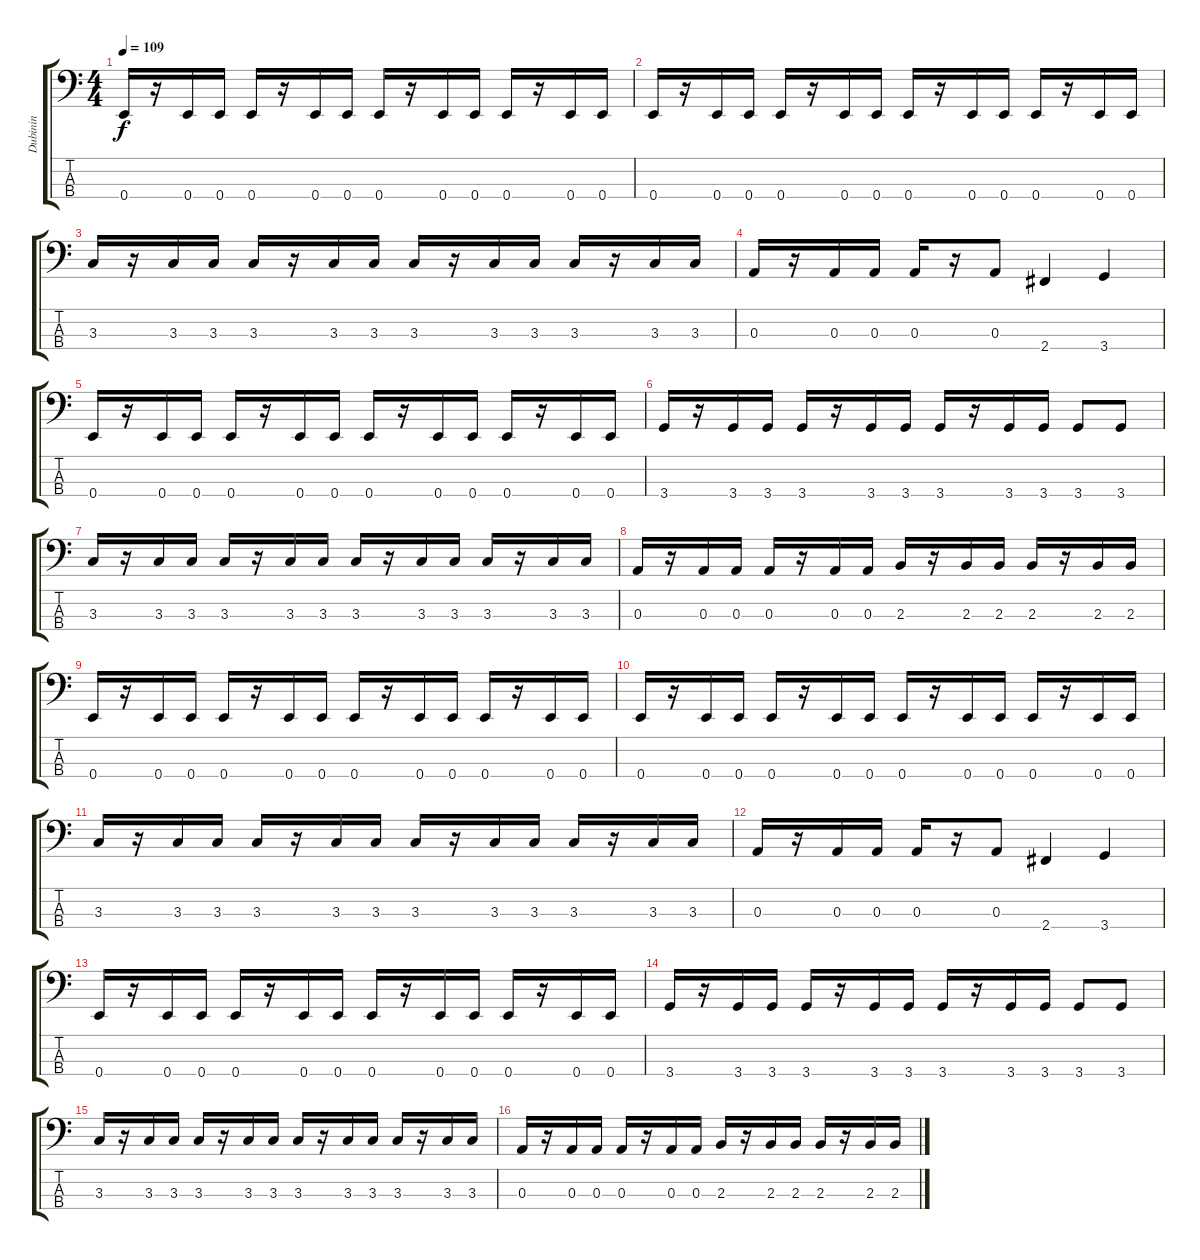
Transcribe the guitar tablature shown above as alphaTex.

\track ("Dubinin" "Dubinin") {instrument electricbassfinger}
\staff {score tabs}
\tuning (G2 D2 A1 E1) {hide}
\ts (4 4)
\tempo 109
\clef f4
\ks c
0.4.16{dy f} r.16 0.4.16 0.4.16 0.4.16 r.16 0.4.16 0.4.16 0.4.16 r.16 0.4.16 0.4.16 0.4.16 r.16 0.4.16 0.4.16 |
0.4.16 r.16 0.4.16 0.4.16 0.4.16 r.16 0.4.16 0.4.16 0.4.16 r.16 0.4.16 0.4.16 0.4.16 r.16 0.4.16 0.4.16 |
3.3.16 r.16 3.3.16 3.3.16 3.3.16 r.16 3.3.16 3.3.16 3.3.16 r.16 3.3.16 3.3.16 3.3.16 r.16 3.3.16 3.3.16 |
0.3.16 r.16 0.3.16 0.3.16 0.3.16 r.16 0.3.8 2.4.4 3.4.4 |
0.4.16 r.16 0.4.16 0.4.16 0.4.16 r.16 0.4.16 0.4.16 0.4.16 r.16 0.4.16 0.4.16 0.4.16 r.16 0.4.16 0.4.16 |
3.4.16 r.16 3.4.16 3.4.16 3.4.16 r.16 3.4.16 3.4.16 3.4.16 r.16 3.4.16 3.4.16 3.4.8 3.4.8 |
3.3.16 r.16 3.3.16 3.3.16 3.3.16 r.16 3.3.16 3.3.16 3.3.16 r.16 3.3.16 3.3.16 3.3.16 r.16 3.3.16 3.3.16 |
0.3.16 r.16 0.3.16 0.3.16 0.3.16 r.16 0.3.16 0.3.16 2.3.16 r.16 2.3.16 2.3.16 2.3.16 r.16 2.3.16 2.3.16 |
0.4.16 r.16 0.4.16 0.4.16 0.4.16 r.16 0.4.16 0.4.16 0.4.16 r.16 0.4.16 0.4.16 0.4.16 r.16 0.4.16 0.4.16 |
0.4.16 r.16 0.4.16 0.4.16 0.4.16 r.16 0.4.16 0.4.16 0.4.16 r.16 0.4.16 0.4.16 0.4.16 r.16 0.4.16 0.4.16 |
3.3.16 r.16 3.3.16 3.3.16 3.3.16 r.16 3.3.16 3.3.16 3.3.16 r.16 3.3.16 3.3.16 3.3.16 r.16 3.3.16 3.3.16 |
0.3.16 r.16 0.3.16 0.3.16 0.3.16 r.16 0.3.8 2.4.4 3.4.4 |
0.4.16 r.16 0.4.16 0.4.16 0.4.16 r.16 0.4.16 0.4.16 0.4.16 r.16 0.4.16 0.4.16 0.4.16 r.16 0.4.16 0.4.16 |
3.4.16 r.16 3.4.16 3.4.16 3.4.16 r.16 3.4.16 3.4.16 3.4.16 r.16 3.4.16 3.4.16 3.4.8 3.4.8 |
3.3.16 r.16 3.3.16 3.3.16 3.3.16 r.16 3.3.16 3.3.16 3.3.16 r.16 3.3.16 3.3.16 3.3.16 r.16 3.3.16 3.3.16 |
0.3.16 r.16 0.3.16 0.3.16 0.3.16 r.16 0.3.16 0.3.16 2.3.16 r.16 2.3.16 2.3.16 2.3.16 r.16 2.3.16 2.3.16
